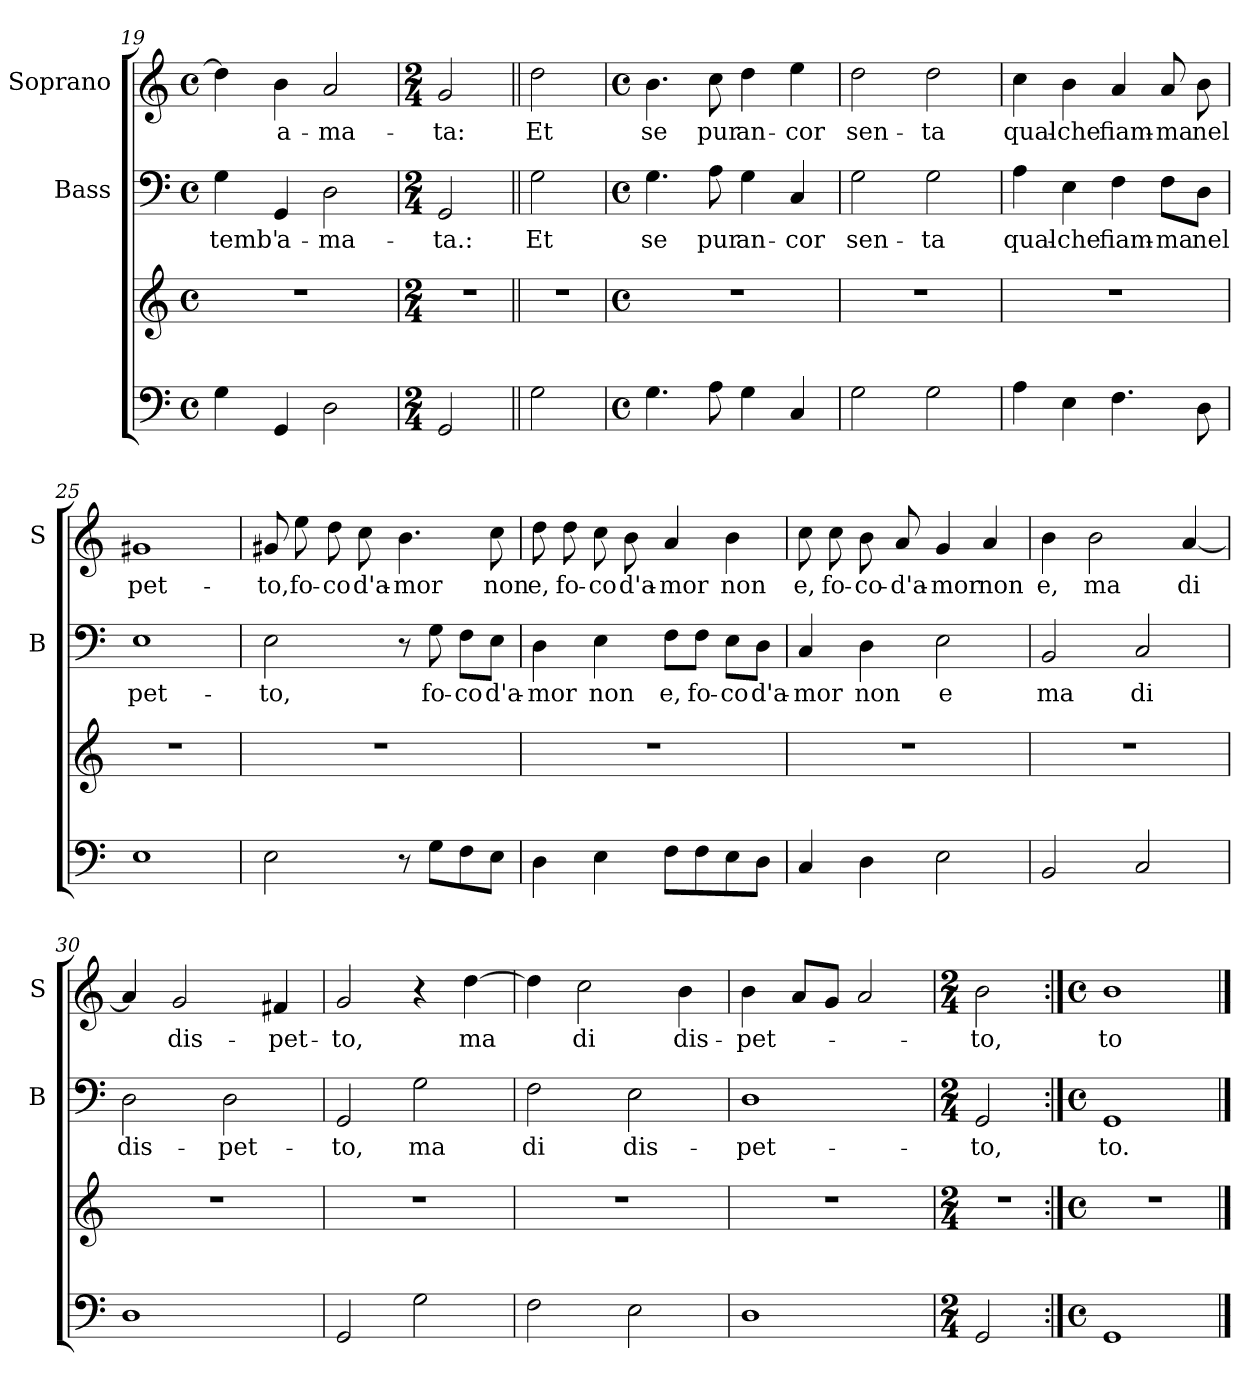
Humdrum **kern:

**kern	**kern	**kern	**text	**kern	**text
*part3	*part3	*part2	*part2	*part1	*part1
*staff4	*staff3	*staff2	*staff2	*staff1	*staff1
*	*	*I"Bass	*	*I"Soprano	*
*	*	*I'B	*	*I'S	*
!!LO:PB:g=z
*clefF4	*clefG2	*clefF4	*	*clefG2	*
*k[]	*k[]	*k[]	*	*k[]	*
*C:	*C:	*C:	*	*C:	*
*M4/4	*M4/4	*M4/4	*	*M4/4	*
*met(c)	*met(c)	*met(c)	*	*met(c)	*
=19	=19	=19	=19	=19	=19
!	!	!	!LO:LY:b	!	!
4G\	1r	4G\	temb'	4dd\]	.
!	!	!	!LO:LY:b	!	!LO:LY:b
4GG/	.	4GG/	a-	4b\	a-
!	!	!	!LO:LY:b	!	!LO:LY:b
2D\	.	2D\	-ma-	2a/	-ma-
=20	=20	=20	=20	=20	=20
*M2/4	*M2/4	*M2/4	*	*M2/4	*
!	!	!	!LO:LY:b	!	!LO:LY:b
2GG/	2r	2GG/	-ta.:	2g/	-ta:
=21||	=21||	=21||	=21||	=21||	=21||
!	!	!	!LO:LY:b	!	!LO:LY:b
2G\	2r	2G\	Et	2dd\	Et
=22	=22	=22	=22	=22	=22
*M4/4	*M4/4	*M4/4	*	*M4/4	*
*met(c)	*met(c)	*met(c)	*	*met(c)	*
!	!	!	!LO:LY:b	!	!LO:LY:b
4.G\	1r	4.G\	se	4.b\	se
!	!	!	!LO:LY:b	!	!LO:LY:b
8A\	.	8A\	pur	8cc\	pur
!	!	!	!LO:LY:b	!	!LO:LY:b
4G\	.	4G\	an-	4dd\	an-
!	!	!	!LO:LY:b	!	!LO:LY:b
4C/	.	4C/	-cor	4ee\	-cor
=23	=23	=23	=23	=23	=23
!	!	!	!LO:LY:b	!	!LO:LY:b
2G\	1r	2G\	sen-	2dd\	sen-
!	!	!	!LO:LY:b	!	!LO:LY:b
2G\	.	2G\	-ta	2dd\	-ta
=24	=24	=24	=24	=24	=24
!	!	!	!LO:LY:b	!	!LO:LY:b
4A\	1r	4A\	qual-	4cc\	qual-
!	!	!	!LO:LY:b	!	!LO:LY:b
4E\	.	4E\	-che	4b\	-che
!	!	!	!LO:LY:b	!	!LO:LY:b
4.F\	.	4F\	fiam-	4a/	fiam-
!	!	!	!LO:LY:b	!	!LO:LY:b
.	.	8F\L	-ma	8a/	-ma
!	!	!	!LO:LY:b	!	!LO:LY:b
8D\	.	8D\J	nel	8b\	nel
!!LO:LB:g=z
=25	=25	=25	=25	=25	=25
!	!	!	!LO:LY:b	!	!LO:LY:b
1E	1r	1E	pet-	1g#X	pet-
=26	=26	=26	=26	=26	=26
!	!	!	!LO:LY:b	!	!LO:LY:b
2E\	1r	2E\	-to,	8g#X/	-to,
!	!	!	!	!	!LO:LY:b
.	.	.	.	8ee\	fo-
!	!	!	!	!	!LO:LY:b
.	.	.	.	8dd\	-co
!	!	!	!	!	!LO:LY:b
.	.	.	.	8cc\	d'a-
!	!	!	!	!	!LO:LY:b
8r	.	8r	.	4.b\	-mor
!	!	!	!LO:LY:b	!	!
8G\L	.	8G\	fo-	.	.
!	!	!	!LO:LY:b	!	!
8F\	.	8F\L	-co	.	.
!	!	!	!LO:LY:b	!	!LO:LY:b
8E\J	.	8E\J	d'a-	8cc\	non
=27	=27	=27	=27	=27	=27
!	!	!	!LO:LY:b	!	!LO:LY:b
4D\	1r	4D\	-mor	8dd\	e,
!	!	!	!	!	!LO:LY:b
.	.	.	.	8dd\	fo-
!	!	!	!LO:LY:b	!	!LO:LY:b
4E\	.	4E\	non	8cc\	-co
!	!	!	!	!	!LO:LY:b
.	.	.	.	8b\	d'a-
!	!	!	!LO:LY:b	!	!LO:LY:b
8F\L	.	8F\L	e,	4a/	-mor
!	!	!	!LO:LY:b	!	!
8F\	.	8F\J	fo-	.	.
!	!	!	!LO:LY:b	!	!LO:LY:b
8E\	.	8E\L	-co	4b\	non
!	!	!	!LO:LY:b	!	!
8D\J	.	8D\J	d'a-	.	.
=28	=28	=28	=28	=28	=28
!	!	!	!LO:LY:b	!	!LO:LY:b
4C/	1r	4C/	-mor	8cc\	e,
!	!	!	!	!	!LO:LY:b
.	.	.	.	8cc\	fo-
!	!	!	!LO:LY:b	!	!LO:LY:b
4D\	.	4D\	non	8b\	-co-
!	!	!	!	!	!LO:LY:b
.	.	.	.	8a/	-d'a-
!	!	!	!LO:LY:b	!	!LO:LY:b
2E\	.	2E\	e	4g/	-mor
!	!	!	!	!	!LO:LY:b
.	.	.	.	4a/	non
!!LO:LB:g=z
=29	=29	=29	=29	=29	=29
!	!	!	!LO:LY:b	!	!LO:LY:b
2BB/	1r	2BB/	ma	4b\	e,
!	!	!	!	!	!LO:LY:b
.	.	.	.	2b\	ma
!	!	!	!LO:LY:b	!	!
2C/	.	2C/	di	.	.
!	!	!	!	!	!LO:LY:b
.	.	.	.	[4a/	di
=30	=30	=30	=30	=30	=30
!	!	!	!LO:LY:b	!	!
1D	1r	2D\	dis-	4a/]	.
!	!	!	!	!	!LO:LY:b
.	.	.	.	2g/	dis-
!	!	!	!LO:LY:b	!	!
.	.	2D\	-pet-	.	.
!	!	!	!	!	!LO:LY:b
.	.	.	.	4f#X/	-pet-
=31	=31	=31	=31	=31	=31
!	!	!	!LO:LY:b	!	!LO:LY:b
2GG/	1r	2GG/	-to,	2g/	-to,
!	!	!	!LO:LY:b	!	!
2G\	.	2G\	ma	4r	.
!	!	!	!	!	!LO:LY:b
.	.	.	.	[4dd\	ma
=32	=32	=32	=32	=32	=32
!	!	!	!LO:LY:b	!	!
2F\	1r	2F\	di	4dd\]	.
!	!	!	!	!	!LO:LY:b
.	.	.	.	2cc\	di
!	!	!	!LO:LY:b	!	!
2E\	.	2E\	dis-	.	.
!	!	!	!	!	!LO:LY:b
.	.	.	.	4b\	dis-
=33	=33	=33	=33	=33	=33
!	!	!	!LO:LY:b	!	!LO:LY:b
1D	1r	1D	-pet-	4b\	-pet-
.	.	.	.	8a/L	.
.	.	.	.	8g/J	.
.	.	.	.	2a/	.
=34	=34	=34	=34	=34	=34
*M2/4	*M2/4	*M2/4	*	*M2/4	*
!	!	!	!LO:LY:b	!	!LO:LY:b
2GG/	2r	2GG/	-to,	2b\	-to,
=35:|!	=35:|!	=35:|!	=35:|!	=35:|!	=35:|!
*M4/4	*M4/4	*M4/4	*	*M4/4	*
*met(c)	*met(c)	*met(c)	*	*met(c)	*
!	!	!	!LO:LY:b	!	!LO:LY:b
1GG	1r	1GG	to.	1b	to
==	==	==	==	==	==
*-	*-	*-	*-	*-	*-
